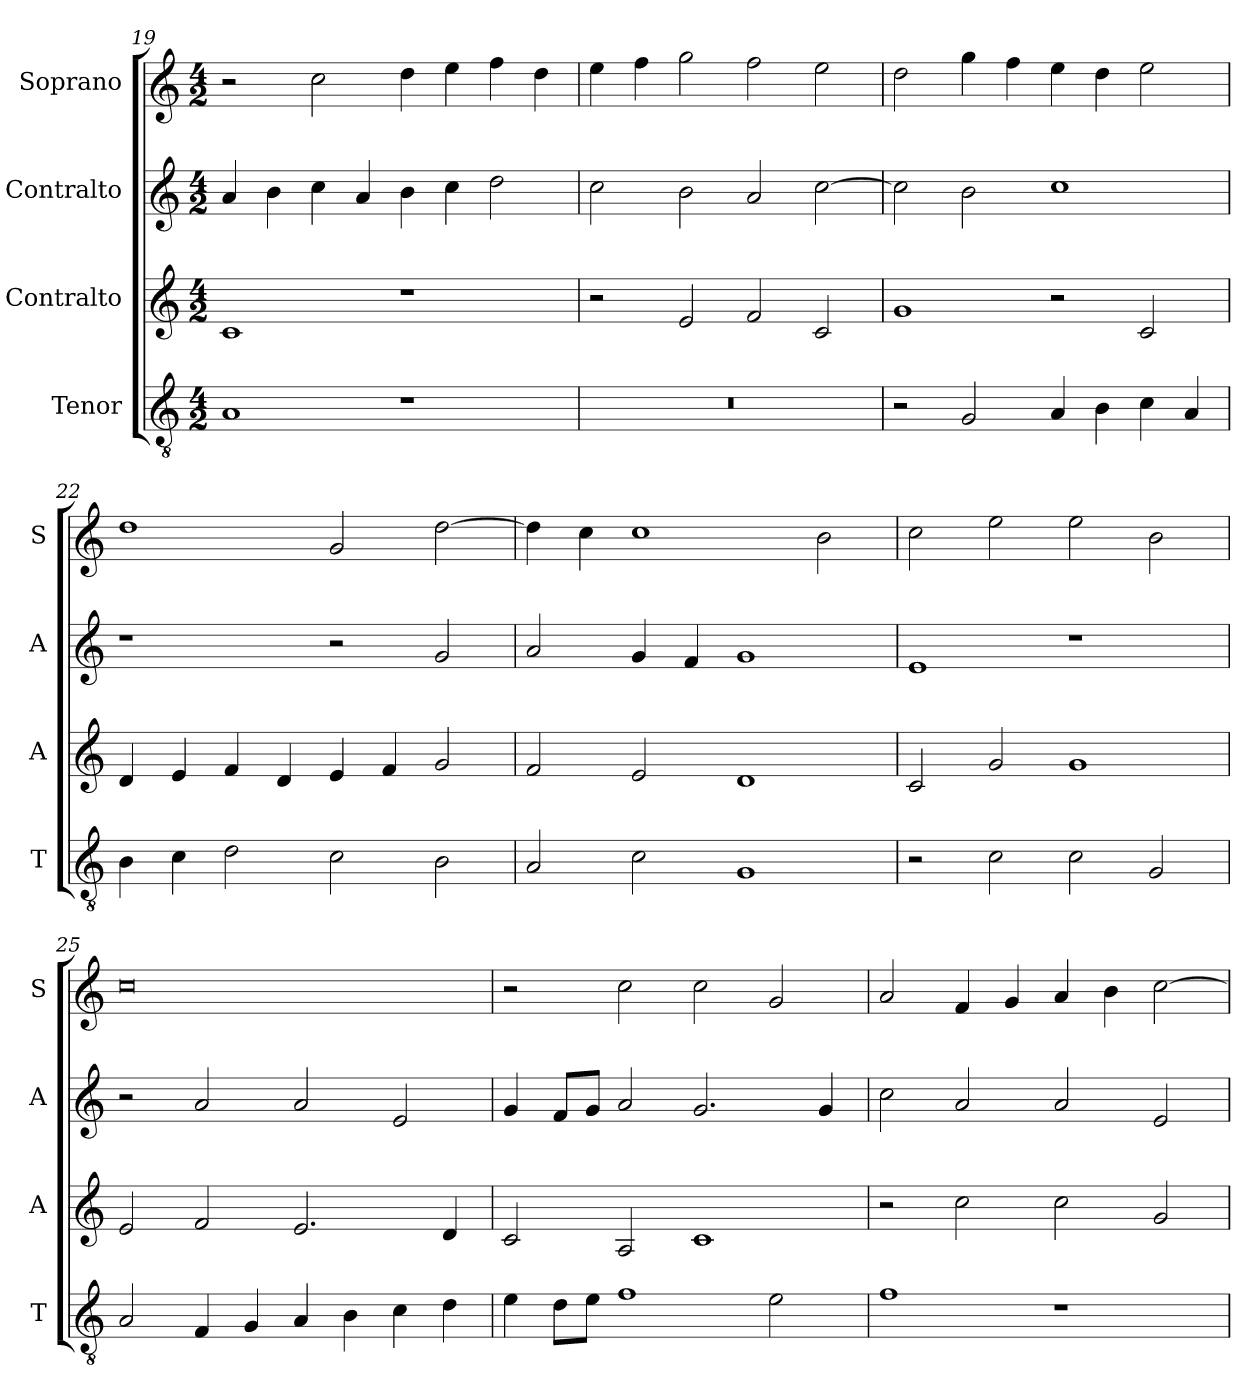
**kern	**kern	**kern	**kern
*part4	*part3	*part2	*part1
*staff4	*staff3	*staff2	*staff1
*I"Tenor	*I"Contralto	*I"Contralto	*I"Soprano
*I'T	*I'A	*I'A	*I'S
*clefGv2	*clefG2	*clefG2	*clefG2
*k[]	*k[]	*k[]	*k[]
*G:mix	*G:mix	*G:mix	*G:mix
*M4/2	*M4/2	*M4/2	*M4/2
=19	=19	=19	=19
1A	1c	4a	2r
.	.	4b	.
.	.	4cc	2cc
.	.	4a	.
1r	1r	4b	4dd
.	.	4cc	4ee
.	.	2dd	4ff
.	.	.	4dd
=20	=20	=20	=20
0r	2r	2cc	4ee
.	.	.	4ff
.	2e	2b	2gg
.	2f	2a	2ff
.	2c	[2cc	2ee
=21	=21	=21	=21
2r	1g	2cc]	2dd
2G	.	2b	4gg
.	.	.	4ff
4A	2r	1cc	4ee
4B	.	.	4dd
4c	2c	.	2ee
4A	.	.	.
=22	=22	=22	=22
4B	4d	1r	1dd
4c	4e	.	.
2d	4f	.	.
.	4d	.	.
2c	4e	2r	2g
.	4f	.	.
2B	2g	2g	[2dd
=23	=23	=23	=23
2A	2f	2a	4dd]
.	.	.	4cc
2c	2e	4g	1cc
.	.	4f	.
1G	1d	1g	.
.	.	.	2b
=24	=24	=24	=24
2r	2c	1e	2cc
2c	2g	.	2ee
2c	1g	1r	2ee
2G	.	.	2b
=25	=25	=25	=25
2A	2e	2r	0cc
4F	2f	2a	.
4G	.	.	.
4A	2.e	2a	.
4B	.	.	.
4c	.	2e	.
4d	4d	.	.
=26	=26	=26	=26
4e	2c	4g	2r
8d\L	.	8f/L	.
8e\J	.	8g/J	.
1f	2A	2a	2cc
.	1c	2.g	2cc
2e	.	.	2g
.	.	4g	.
=27	=27	=27	=27
1f	2r	2cc	2a
.	2cc	2a	4f
.	.	.	4g
1r	2cc	2a	4a
.	.	.	4b
.	2g	2e	[2cc
=	=	=	=
*-	*-	*-	*-
